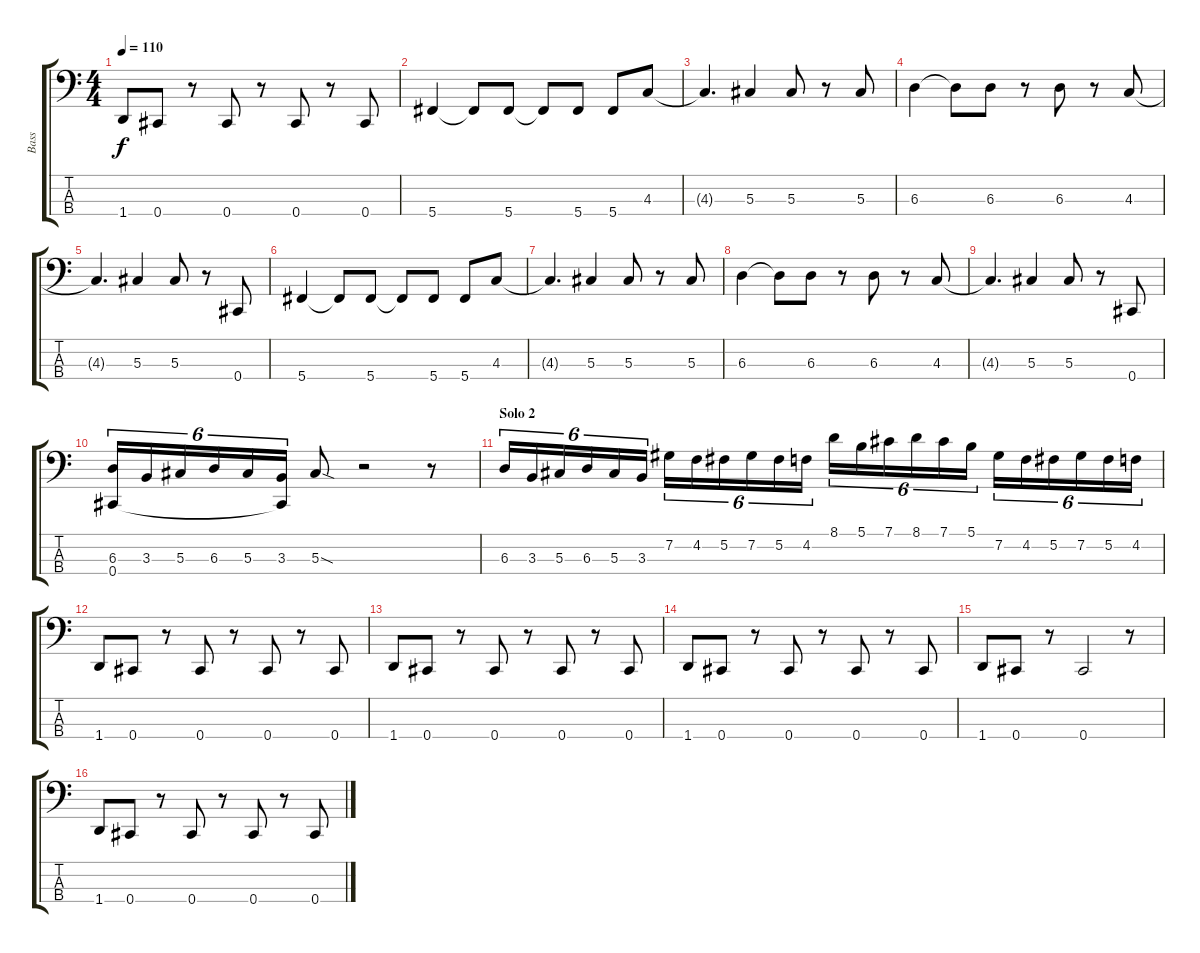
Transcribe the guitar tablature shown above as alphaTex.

\track ("Bass" "Bass") {instrument fretlessbass}
\staff {score tabs}
\tuning (Gb2 Db2 Ab1 Db1) {hide}
\ts (4 4)
\tempo 110
\clef f4
\ks c
1.4.8{dy f} 0.4.8 r.8 0.4.8 r.8 0.4.8 r.8 0.4.8 |
5.4.4 5.4{t}.8 5.4.8 5.4{t}.8 5.4.8 5.4.8 4.3.8 |
4.3{t}.4{d} 5.3.4 5.3.8 r.8 5.3.8 |
6.3.4 6.3{t}.8 6.3.8 r.8 6.3.8 r.8 4.3.8 |
4.3{t}.4{d} 5.3.4 5.3.8 r.8 0.4.8 |
5.4.4 5.4{t}.8 5.4.8 5.4{t}.8 5.4.8 5.4.8 4.3.8 |
4.3{t}.4{d} 5.3.4 5.3.8 r.8 5.3.8 |
6.3.4 6.3{t}.8 6.3.8 r.8 6.3.8 r.8 4.3.8 |
4.3{t}.4{d} 5.3.4 5.3.8 r.8 0.4.8 |
(6.3 0.4).16{tu (6 4)} 3.3.16{tu (6 4)} 5.3.16{tu (6 4)} 6.3.16{tu (6 4)} 5.3.16{tu (6 4)} (3.3 0.4{t}).16{tu (6 4)} 5.3{sod}.8 r.2 r.8 |
\section ("" "Solo 2")
6.3.16{tu (6 4)} 3.3.16{tu (6 4)} 5.3.16{tu (6 4)} 6.3.16{tu (6 4)} 5.3.16{tu (6 4)} 3.3.16{tu (6 4)} 7.2.16{tu (6 4)} 4.2.16{tu (6 4)} 5.2.16{tu (6 4)} 7.2.16{tu (6 4)} 5.2.16{tu (6 4)} 4.2.16{tu (6 4)} 8.1.16{tu (6 4)} 5.1.16{tu (6 4)} 7.1.16{tu (6 4)} 8.1.16{tu (6 4)} 7.1.16{tu (6 4)} 5.1.16{tu (6 4)} 7.2.16{tu (6 4)} 4.2.16{tu (6 4)} 5.2.16{tu (6 4)} 7.2.16{tu (6 4)} 5.2.16{tu (6 4)} 4.2.16{tu (6 4)} |
1.4.8 0.4.8 r.8 0.4.8 r.8 0.4.8 r.8 0.4.8 |
1.4.8 0.4.8 r.8 0.4.8 r.8 0.4.8 r.8 0.4.8 |
1.4.8 0.4.8 r.8 0.4.8 r.8 0.4.8 r.8 0.4.8 |
1.4.8 0.4.8 r.8 0.4.2 r.8 |
1.4.8 0.4.8 r.8 0.4.8 r.8 0.4.8 r.8 0.4.8
